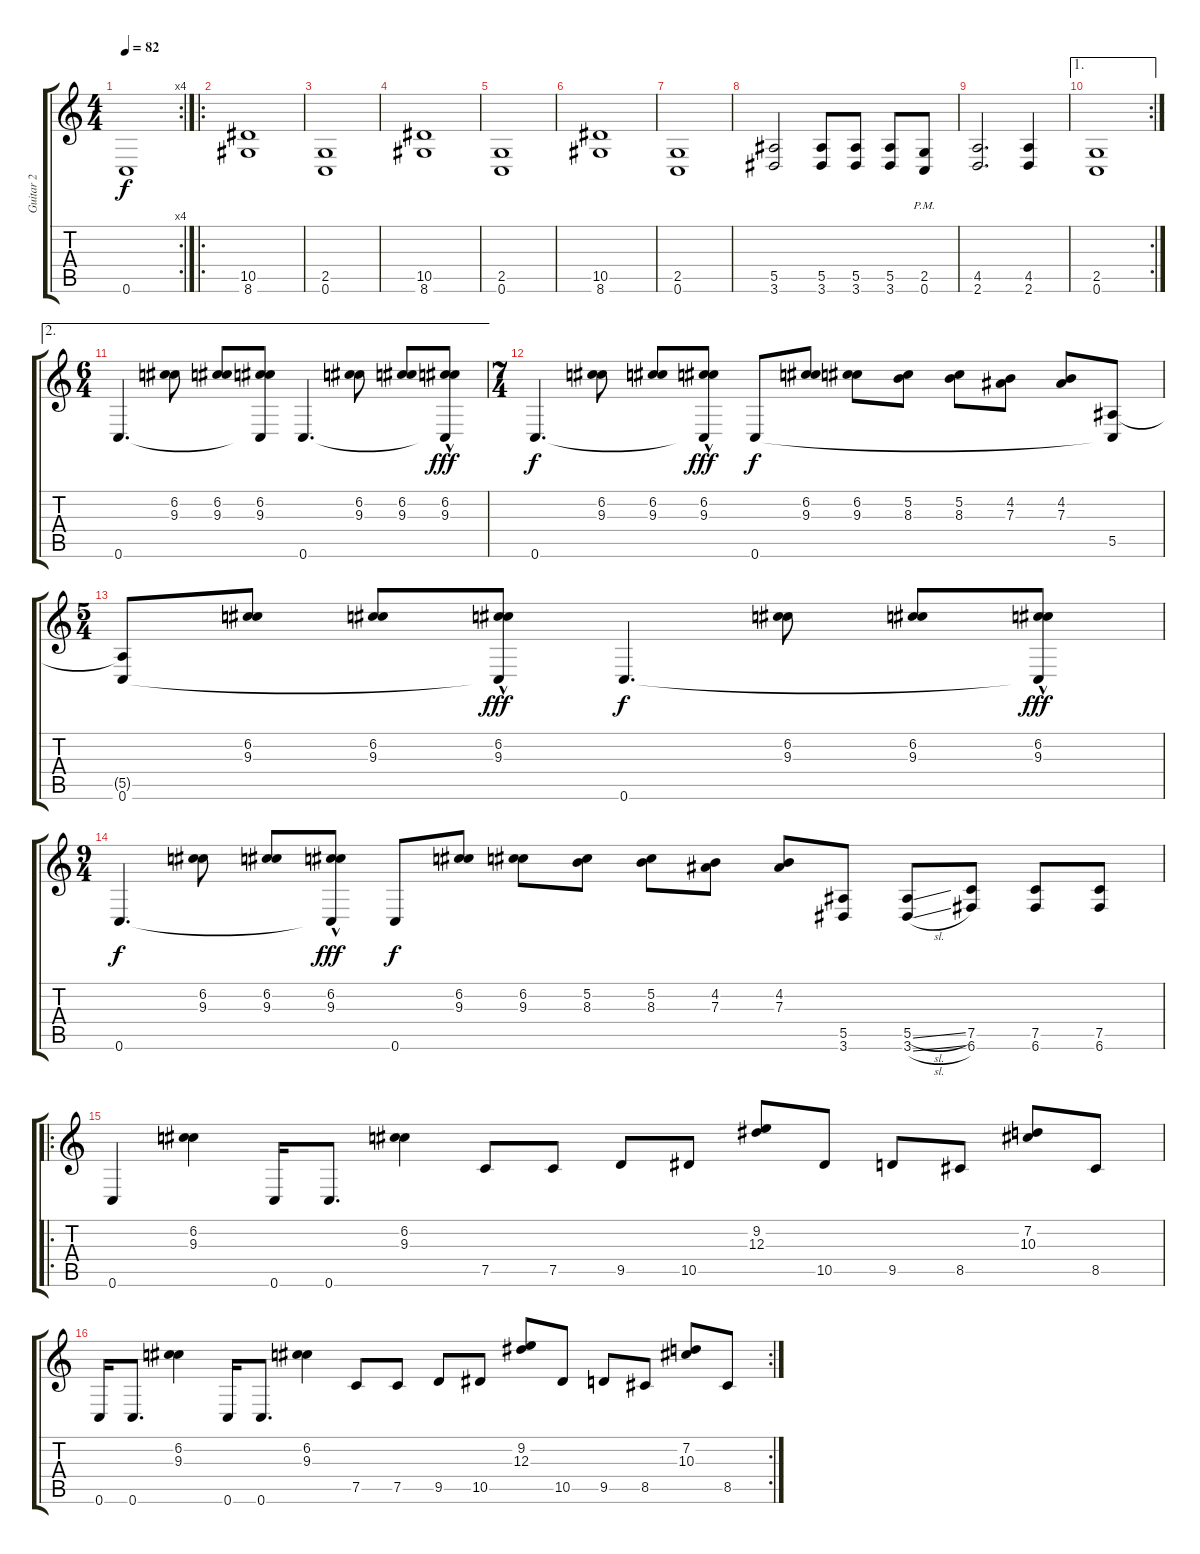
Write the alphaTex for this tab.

\track ("Guitar 2" "Guitar 2") {instrument distortionguitar}
\staff {score tabs}
\tuning (C4 G3 Eb3 Bb2 F2 C2) {hide}
\rc 4
\ts (4 4)
\tempo 82
\clef g2
\ks c
0.6.1{dy f} |
\ro
(10.5 8.6).1 |
(2.5 0.6).1 |
(10.5 8.6).1 |
(2.5 0.6).1 |
(10.5 8.6).1 |
(2.5 0.6).1 |
(5.5 3.6).2 (5.5 3.6).8 (5.5 3.6).8 (5.5 3.6).8 (2.5{pm} 0.6{pm}).8 |
(4.5 2.6).2{d} (4.5 2.6).4 |
\ae 1
\rc 2
(2.5 0.6).1 |
\ae 2
\ts (6 4)
0.6.4{d} (6.2 9.3).8 (6.2 9.3).8 (6.2 9.3 0.6{t}).8 0.6.4{d} (6.2 9.3).8 (6.2 9.3).8 (6.2{hac} 9.3 0.6{t}).8{dy fff} |
\ts (7 4)
0.6.4{d dy f} (6.2 9.3).8 (6.2 9.3).8 (6.2{hac} 9.3 0.6{t}).8{dy fff} 0.6.8{dy f} (6.2 9.3).8 (6.2 9.3).8 (5.2 8.3).8 (5.2 8.3).8 (4.2 7.3).8 (4.2 7.3).8 (5.5 0.6{t}).8 |
\ts (5 4)
(5.5{t} 0.6).8 (6.2 9.3).8 (6.2 9.3).8 (6.2{hac} 9.3 0.6{t}).8{dy fff} 0.6.4{d dy f} (6.2 9.3).8 (6.2 9.3).8 (6.2{hac} 9.3 0.6{t}).8{dy fff} |
\ts (9 4)
0.6.4{d dy f} (6.2 9.3).8 (6.2 9.3).8 (6.2{hac} 9.3 0.6{t}).8{dy fff} 0.6.8{dy f} (6.2 9.3).8 (6.2 9.3).8 (5.2 8.3).8 (5.2 8.3).8 (4.2 7.3).8 (4.2 7.3).8 (5.5 3.6).8 (5.5{sl} 3.6{sl}).8 (7.5 6.6).8 (7.5 6.6).8 (7.5 6.6).8 |
\ro
0.6.4 (6.2 9.3).4 0.6.16 0.6.8{d} (6.2 9.3).4 7.5.8 7.5.8 9.5.8 10.5.8 (9.2 12.3).8 10.5.8 9.5.8 8.5.8 (7.2 10.3).8 8.5.8 |
\rc 2
0.6.16 0.6.8{d} (6.2 9.3).4 0.6.16 0.6.8{d} (6.2 9.3).4 7.5.8 7.5.8 9.5.8 10.5.8 (9.2 12.3).8 10.5.8 9.5.8 8.5.8 (7.2 10.3).8 8.5.8
